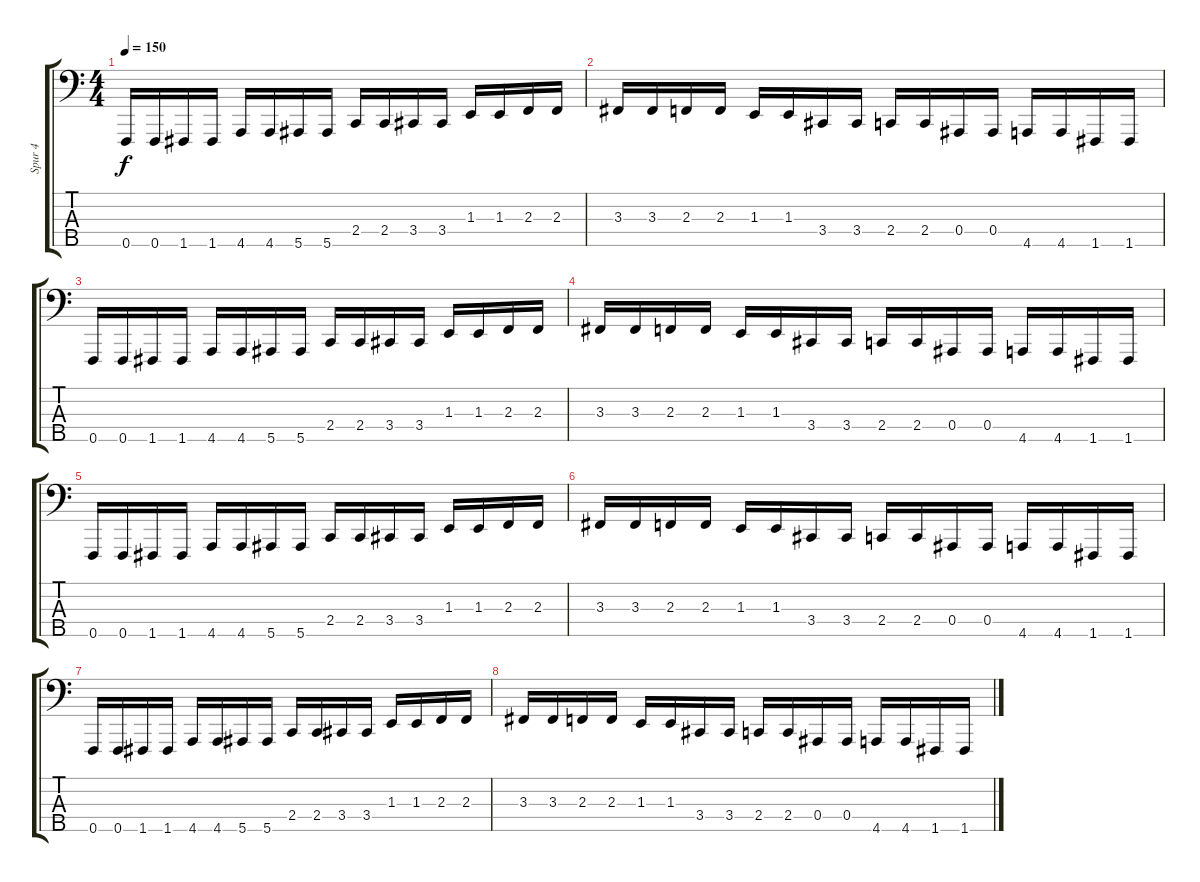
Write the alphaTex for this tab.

\track ("Spur 4" "Spur 4") {instrument electricbassfinger}
\staff {score tabs}
\tuning (Db2 Ab1 Eb1 Bb0 F0) {hide}
\ts (4 4)
\tempo 150
\clef f4
\ks c
0.5.16{dy f} 0.5.16 1.5.16 1.5.16 4.5.16 4.5.16 5.5.16 5.5.16 2.4.16 2.4.16 3.4.16 3.4.16 1.3.16 1.3.16 2.3.16 2.3.16 |
3.3.16 3.3.16 2.3.16 2.3.16 1.3.16 1.3.16 3.4.16 3.4.16 2.4.16 2.4.16 0.4.16 0.4.16 4.5.16 4.5.16 1.5.16 1.5.16 |
0.5.16 0.5.16 1.5.16 1.5.16 4.5.16 4.5.16 5.5.16 5.5.16 2.4.16 2.4.16 3.4.16 3.4.16 1.3.16 1.3.16 2.3.16 2.3.16 |
3.3.16 3.3.16 2.3.16 2.3.16 1.3.16 1.3.16 3.4.16 3.4.16 2.4.16 2.4.16 0.4.16 0.4.16 4.5.16 4.5.16 1.5.16 1.5.16 |
0.5.16 0.5.16 1.5.16 1.5.16 4.5.16 4.5.16 5.5.16 5.5.16 2.4.16 2.4.16 3.4.16 3.4.16 1.3.16 1.3.16 2.3.16 2.3.16 |
3.3.16 3.3.16 2.3.16 2.3.16 1.3.16 1.3.16 3.4.16 3.4.16 2.4.16 2.4.16 0.4.16 0.4.16 4.5.16 4.5.16 1.5.16 1.5.16 |
0.5.16 0.5.16 1.5.16 1.5.16 4.5.16 4.5.16 5.5.16 5.5.16 2.4.16 2.4.16 3.4.16 3.4.16 1.3.16 1.3.16 2.3.16 2.3.16 |
3.3.16 3.3.16 2.3.16 2.3.16 1.3.16 1.3.16 3.4.16 3.4.16 2.4.16 2.4.16 0.4.16 0.4.16 4.5.16 4.5.16 1.5.16 1.5.16
